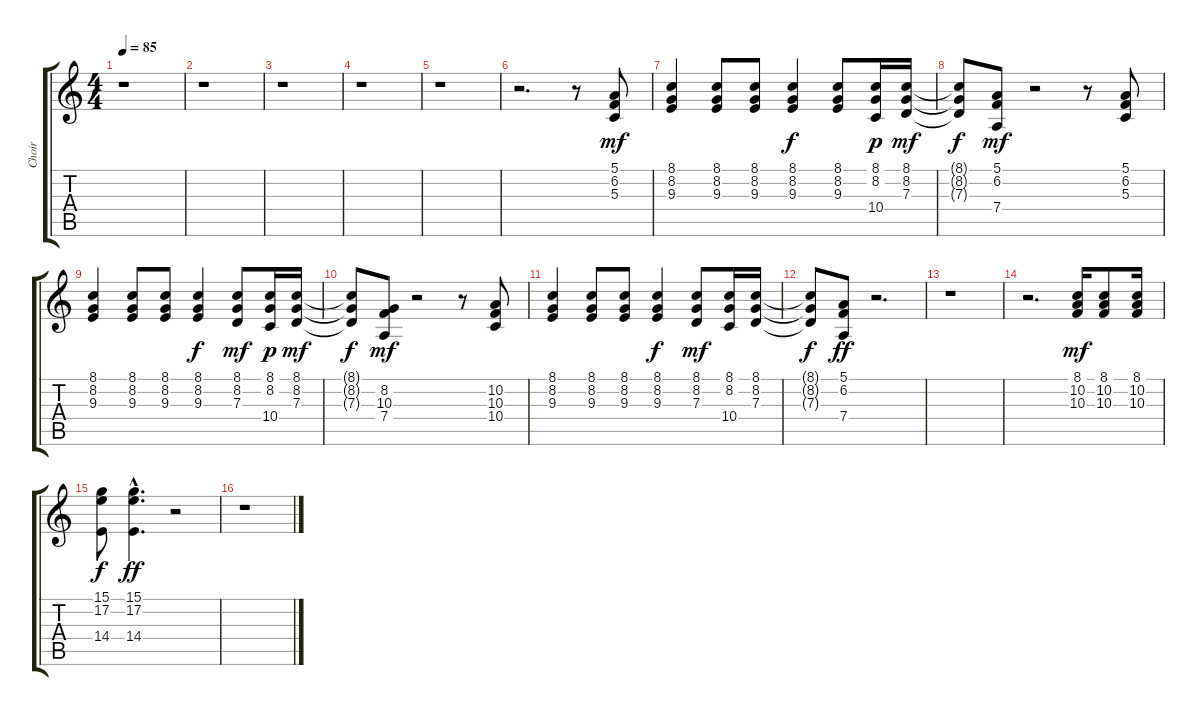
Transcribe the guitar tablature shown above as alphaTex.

\track ("Choir " "Choir ") {instrument choiraahs}
\staff {score tabs}
\tuning (E4 B3 G3 D3 A2 E2) {hide}
\ts (4 4)
\tempo 85
\clef g2
\ks c
r.1{dy mp} |
r.1 |
r.1 |
r.1 |
r.1 |
r.2{d} r.8 (5.1 6.2 5.3).8{dy mf} |
(8.1 8.2 9.3).4 (8.1 8.2 9.3).8 (8.1 8.2 9.3).8 (8.1 8.2 9.3).4{dy f} (8.1 8.2 9.3).8 (8.1 8.2 10.4).16{dy p} (8.1 8.2 7.3).16{dy mf} |
(8.1{t} 8.2{t} 7.3{t}).8{dy f} (5.1 6.2 7.4).8{dy mf} r.2 r.8 (5.1 6.2 5.3).8 |
(8.1 8.2 9.3).4 (8.1 8.2 9.3).8 (8.1 8.2 9.3).8 (8.1 8.2 9.3).4{dy f} (8.1 8.2 7.3).8{dy mf} (8.1 8.2 10.4).16{dy p} (8.1 8.2 7.3).16{dy mf} |
(8.1{t} 8.2{t} 7.3{t}).8{dy f} (8.2 10.3 7.4).8{dy mf} r.2 r.8 (10.2 10.3 10.4).8 |
(8.1 8.2 9.3).4 (8.1 8.2 9.3).8 (8.1 8.2 9.3).8 (8.1 8.2 9.3).4{dy f} (8.1 8.2 7.3).8{dy mf} (8.1 8.2 10.4).16 (8.1 8.2 7.3).16 |
(8.1{t} 8.2{t} 7.3{t}).8{dy f} (5.1 6.2 7.4).8{dy ff} r.2{d} |
r.1 |
r.2{d} (8.1 10.2 10.3).16{dy mf} (8.1 10.2 10.3).8 (8.1 10.2 10.3).16 |
(15.1 17.2 14.4).8{dy f} (15.1{hac} 17.2{hac} 14.4{hac}).4{d dy ff} r.2 |
r.1
